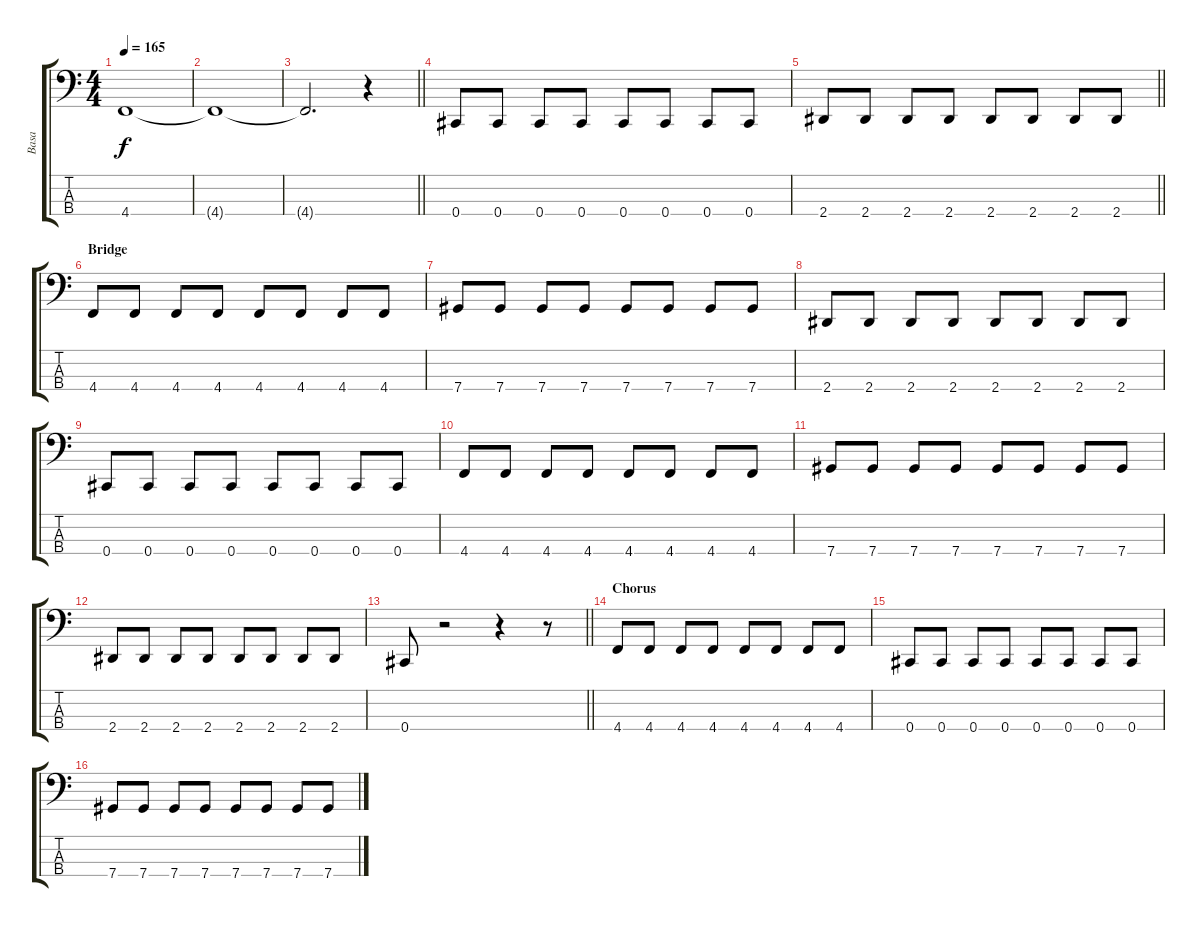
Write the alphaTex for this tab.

\track ("Basa" "Basa") {instrument electricbassfinger}
\staff {score tabs}
\tuning (Gb2 Db2 Ab1 Db1) {hide}
\ts (4 4)
\tempo 165
\clef f4
\ks c
4.4{t}.1{dy f} |
4.4{t}.1 |
\barLineRight lightlight
4.4{t}.2{d} r.4 |
0.4.8 0.4.8 0.4.8 0.4.8 0.4.8 0.4.8 0.4.8 0.4.8 |
\barLineRight lightlight
2.4.8 2.4.8 2.4.8 2.4.8 2.4.8 2.4.8 2.4.8 2.4.8 |
\section ("" "Bridge")
4.4.8 4.4.8 4.4.8 4.4.8 4.4.8 4.4.8 4.4.8 4.4.8 |
7.4.8 7.4.8 7.4.8 7.4.8 7.4.8 7.4.8 7.4.8 7.4.8 |
2.4.8 2.4.8 2.4.8 2.4.8 2.4.8 2.4.8 2.4.8 2.4.8 |
0.4.8 0.4.8 0.4.8 0.4.8 0.4.8 0.4.8 0.4.8 0.4.8 |
4.4.8 4.4.8 4.4.8 4.4.8 4.4.8 4.4.8 4.4.8 4.4.8 |
7.4.8 7.4.8 7.4.8 7.4.8 7.4.8 7.4.8 7.4.8 7.4.8 |
2.4.8 2.4.8 2.4.8 2.4.8 2.4.8 2.4.8 2.4.8 2.4.8 |
\barLineRight lightlight
0.4.8 r.2 r.4 r.8 |
\section ("" "Chorus")
4.4.8 4.4.8 4.4.8 4.4.8 4.4.8 4.4.8 4.4.8 4.4.8 |
0.4.8 0.4.8 0.4.8 0.4.8 0.4.8 0.4.8 0.4.8 0.4.8 |
7.4.8 7.4.8 7.4.8 7.4.8 7.4.8 7.4.8 7.4.8 7.4.8
